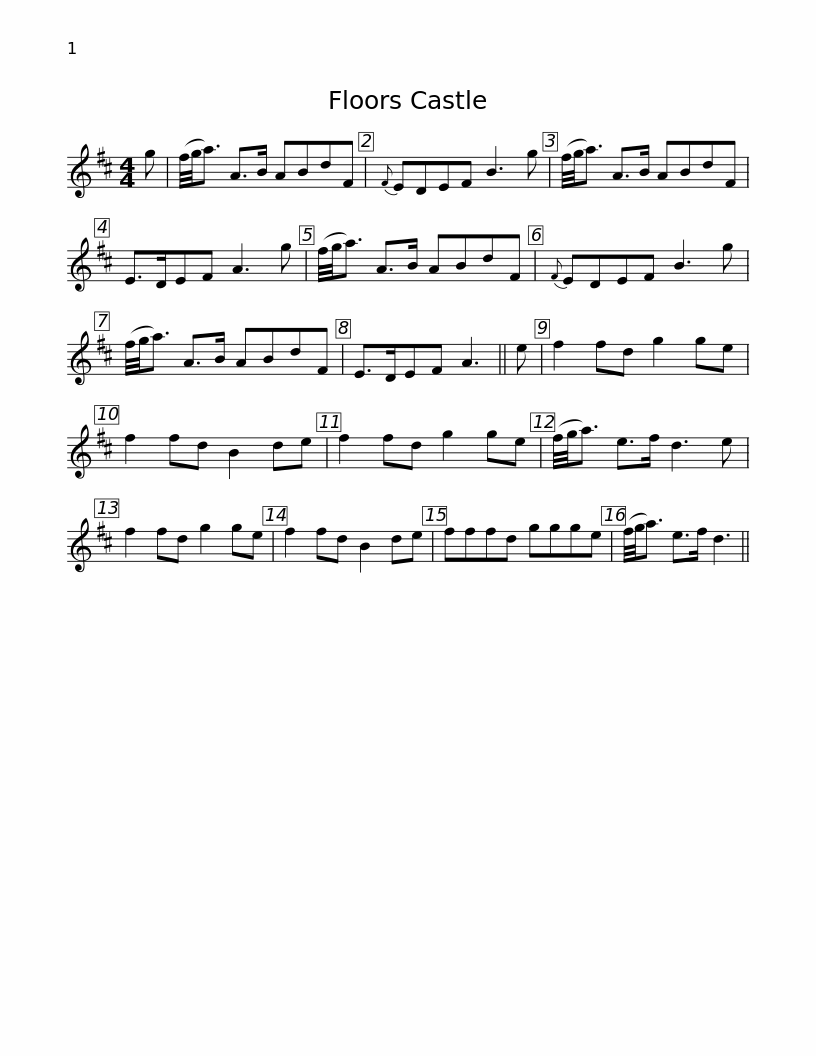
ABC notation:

X:1
L:1/8
M:4/4
I:linebreak $
K:D
V:1 treble
V:1
 g | (f/4g/4a3/2) A>B ABdF |{F} EDEF B3 g | (f/4g/4a3/2) A>B ABdF | E>DEF A3 g |$ %5
 (f/4g/4a3/2) A>B ABdF |{F} EDEF B3 g | (f/4g/4a3/2) A>B ABdF | E>DEF A3 || e | %10
 f2 fd g2 ge |$ f2 fd B2 de | f2 fd g2 ge | (f/4g/4a3/2) e>f d3 e | f2 fd g2 ge | %15
 f2 fd B2 de | fffd ggge |$ (f/4g/4a3/2) e>f d3 || %18
